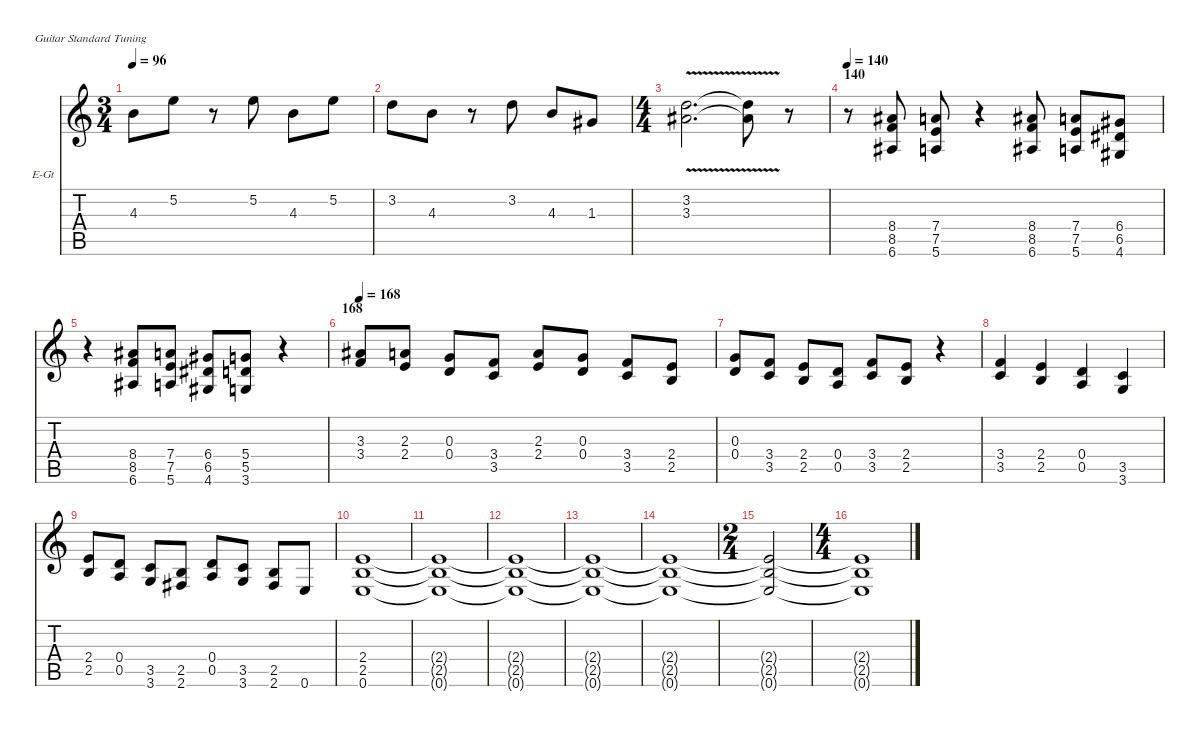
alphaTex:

\hideDynamics
\bracketExtendMode nobrackets
\firstSystemTrackNameOrientation horizontal
\otherSystemsTrackNameOrientation horizontal
\track ("Guitar IV" "E-Gt") {instrument distortionguitar}
\staff {score tabs}
\tuning (E4 B3 G3 D3 A2 E2)
\ts (3 4)
\tempo 96
\clef g2
\ks c
4.3.8{dy f} 5.2.8 r.8 5.2.8 4.3.8 5.2.8 |
3.2.8 4.3.8 r.8 3.2.8 4.3.8 1.3{acc #}.8 |
\ts (4 4)
(3.2{v} 3.3{v acc #}).2{d} (3.2{v t} 3.3{v t acc #}).8 r.8 |
\section ("" "140")
\tempo 140
r.8 (8.4{acc #} 8.5 6.6{acc #}).8 (7.4 7.5 5.6).8 r.4 (8.4{acc #} 8.5 6.6{acc #}).8 (7.4 7.5 5.6).8 (6.4{acc #} 6.5{acc #} 4.6{acc #}).8 |
r.4 (8.4{acc #} 8.5 6.6{acc #}).8 (7.4 7.5 5.6).8 (6.4{acc #} 6.5{acc #} 4.6{acc #}).8 (5.4 5.5 3.6).8 r.4 |
\section ("" "168")
\tempo 168
(3.3{acc #} 3.4).8 (2.3 2.4).8 (0.3 0.4).8 (3.4 3.5).8 (2.3 2.4).8 (0.3 0.4).8 (3.4 3.5).8 (2.4 2.5).8 |
(0.3 0.4).8 (3.4 3.5).8 (2.4 2.5).8 (0.4 0.5).8 (3.4 3.5).8 (2.4 2.5).8 r.4 |
(3.4 3.5).4 (2.4 2.5).4 (0.4 0.5).4 (3.5 3.6).4 |
(2.4 2.5).8 (0.4 0.5).8 (3.5 3.6).8 (2.5 2.6{acc #}).8 (0.4 0.5).8 (3.5 3.6).8 (2.5 2.6{acc #}).8 0.6.8 |
(2.4 2.5 0.6).1 |
(2.4{t} 2.5{t} 0.6{t}).1 |
(2.4{t} 2.5{t} 0.6{t}).1 |
(2.4{t} 2.5{t} 0.6{t}).1 |
(2.4{t} 2.5{t} 0.6{t}).1 |
\ts (2 4)
(2.4{t} 2.5{t} 0.6{t}).2 |
\ts (4 4)
(2.4{t} 2.5{t} 0.6{t}).1
